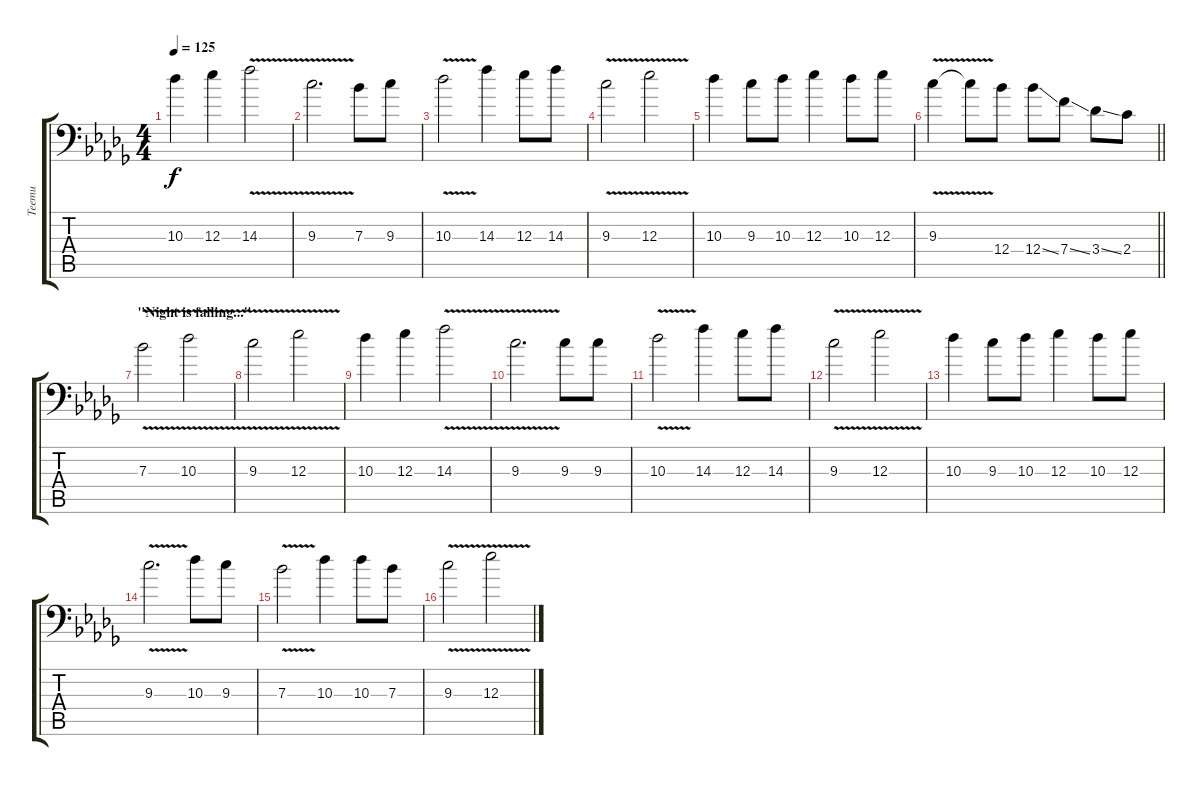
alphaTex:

\track ("Teemu" "Teemu") {instrument distortionguitar}
\staff {score tabs}
\tuning (C4 G3 Eb3 Bb2 F2 Bb1) {hide}
\ts (4 4)
\tempo 125
\clef f4
\ks bbminor
10.3.4{dy f} 12.3.4 14.3{v}.2 |
9.3{v}.2{d} 7.3.8 9.3.8 |
10.3{v}.2 14.3.4 12.3.8 14.3.8 |
9.3{v}.2 12.3{v}.2 |
10.3.4 9.3.8 10.3.8 12.3.4 10.3.8 12.3.8 |
\barLineRight lightlight
9.3{v}.4 9.3{v t}.8 12.4.8 12.4{ss}.8 7.4{ss}.8 3.4{ss}.8 2.4.8 |
\section ("" "\"Night is falling...\"")
7.3{v}.2 10.3{v}.2 |
9.3{v}.2 12.3{v}.2 |
10.3.4 12.3.4 14.3{v}.2 |
9.3{v}.2{d} 9.3.8 9.3.8 |
10.3{v}.2 14.3.4 12.3.8 14.3.8 |
9.3{v}.2 12.3{v}.2 |
10.3.4 9.3.8 10.3.8 12.3.4 10.3.8 12.3.8 |
9.3{v}.2{d} 10.3.8 9.3.8 |
7.3{v}.2 10.3.4 10.3.8 7.3.8 |
9.3{v}.2 12.3{v}.2
